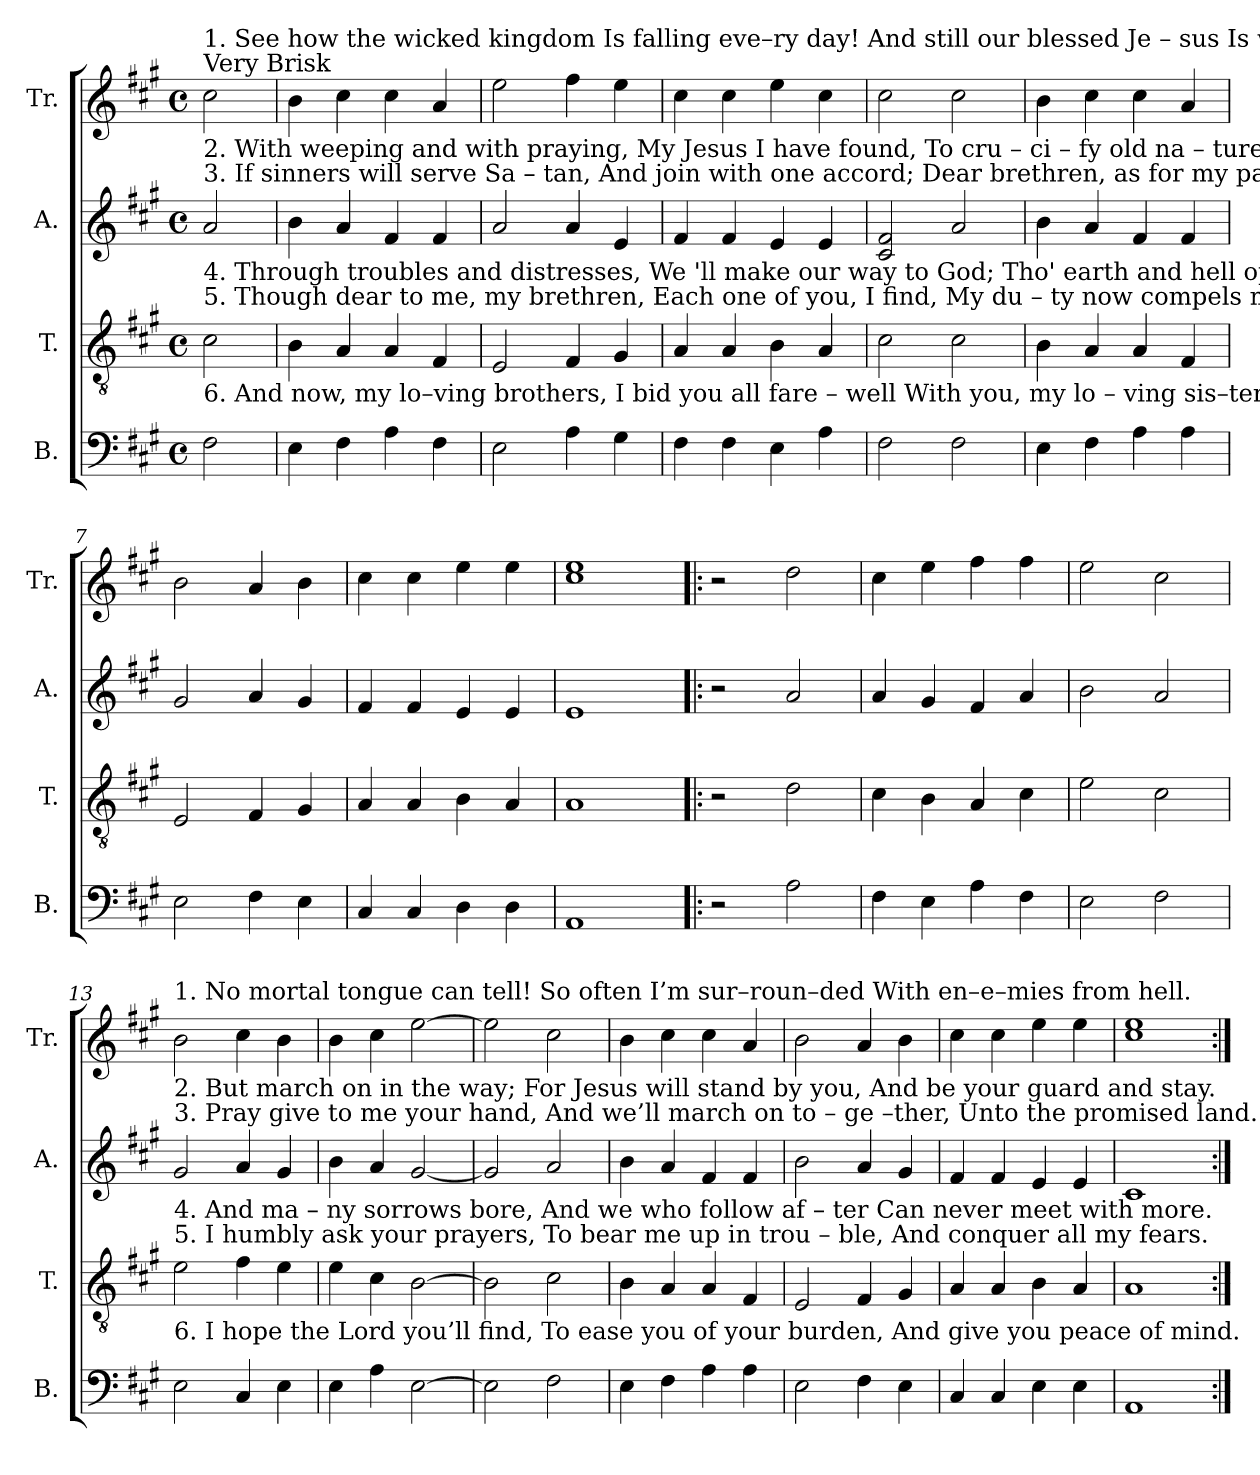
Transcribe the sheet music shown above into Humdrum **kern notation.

**kern	**kern	**kern	**kern
*part4	*part3	*part2	*part1
*staff4	*staff3	*staff2	*staff1
*I"B.	*I"T.	*I"A.	*I"Tr.
*I'B.	*I'T.	*I'A.	*I'Tr.
*clefF4	*clefGv2	*clefG2	*clefG2
*k[f#c#g#]	*k[f#c#g#]	*k[f#c#g#]	*k[f#c#g#]
*M4/4	*M4/4	*M4/4	*M4/4
*met(c)	*met(c)	*met(c)	*met(c)
*MM200	*MM200	*MM200	*MM200
=1	=1	=1	=1
!	!	!	!LO:TX:a:t=Very Brisk
!	!	!	!LO:TX:a:t=1. See   how  the  wicked  kingdom    Is    falling   eve–ry   day!  And   still  our  blessed   Je  – sus   Is   winning  souls  a –way&colon;             But   O,  how  I   am   tempted,
!	!	!	!LO:TX:b:t=2. With weeping and with  praying,   My  Jesus  I  have  found,   To    cru – ci – fy  old   na – ture,  And make his grace abound.          Dear children, don't be  weary,
!	!	!LO:TX:a:t=3. If   sinners   will   serve   Sa – tan,  And join with one accord;  Dear brethren, as  for  my part,  I’m bound to serve the Lord;              And    if  you  will go with me,	!
!	!	!LO:TX:b:t=4. Through troubles and distresses, We 'll make our way to God;  Tho'  earth and hell oppose us,  We'll keep the heavenly road.              Our    Je–sus  went  before  us,	!
!	!LO:TX:a:t=5. Though dear to me, my brethren,  Each one of you, I   find,   My    du – ty  now  compels  me  To  leave  you  all  behind&colon;              But while the parting grieves us,	!	!
!	!LO:TX:b:t=6. And  now,  my  lo–ving  brothers,  I  bid  you  all  fare – well   With you, my lo – ving  sis–ters,   I   can   no  longer  dwell.              Fare – well  to  eve –ry mourner,	!	!
2F#!\	2c#!\	2a!/	2cc#!\
=2	=2	=2	=2
4E!\	4B!\	4b!\	4b!\
4F#!\	4A!/	4a!/	4cc#!\
4A!\	4A!/	4f#!/	4cc#!\
4F#!\	4F#!/	4f#!/	4a!/
=3	=3	=3	=3
2E!\	2E!/	2a!/	2ee!\
4A!\	4F#!/	4a!/	4ff#!\
4G#!\	4G#!/	4e!/	4ee!\
=4	=4	=4	=4
4F#!\	4A!/	4f#!/	4cc#!\
4F#!\	4A!/	4f#!/	4cc#!\
4E!\	4B!\	4e!/	4ee!\
4A!\	4A!/	4e!/	4cc#!\
=5	=5	=5	=5
2F#!\	2c#!\	2c#!/ 2f#!/	2cc#!\
2F#!\	2c#!\	2a!/	2cc#!\
=6	=6	=6	=6
4E!\	4B!\	4b!\	4b!\
4F#!\	4A!/	4a!/	4cc#!\
4A!\	4A!/	4f#!/	4cc#!\
4A!\	4F#!/	4f#!/	4a!/
=7	=7	=7	=7
2E!\	2E!/	2g#!/	2b!\
4F#!\	4F#!/	4a!/	4a!/
4E!\	4G#!/	4g#!/	4b!\
=8	=8	=8	=8
4C#!/	4A!/	4f#!/	4cc#!\
4C#!/	4A!/	4f#!/	4cc#!\
4D!\	4B!\	4e!/	4ee!\
4D!\	4A!/	4e!/	4ee!\
=9	=9	=9	=9
1AA!	1A!	1e!	1cc#! 1ee!
=10!|:	=10!|:	=10!|:	=10!|:
2r	2r	2r	2r
2A!\	2d!\	2a!/	2dd!\
=11	=11	=11	=11
4F#!\	4c#!\	4a!/	4cc#!\
4E!\	4B!\	4g#!/	4ee!\
4A!\	4A!/	4f#!/	4ff#!\
4F#!\	4c#!\	4a!/	4ff#!\
=12	=12	=12	=12
2E!\	2e!\	2b!\	2ee!\
2F#!\	2c#!\	2a!/	2cc#!\
=13	=13	=13	=13
!	!	!	!LO:TX:a:t=1. No mortal tongue can tell!           So      often  I’m  sur–roun–ded  With  en–e–mies  from hell.
!	!	!	!LO:TX:b:t=2. But  march on in the way;            For    Jesus will  stand  by you,  And be your guard and stay.
!	!	!LO:TX:a:t=3. Pray  give  to me your hand,         And we’ll march on to – ge –ther,  Unto  the promised land.	!
!	!	!LO:TX:b:t=4. And  ma – ny  sorrows  bore,        And  we  who  follow     af – ter  Can never meet with more.	!
!	!LO:TX:a:t=5. I  humbly  ask  your  prayers,        To     bear  me  up  in   trou – ble,  And  conquer all my fears.	!	!
!	!LO:TX:b:t=6.  I  hope  the  Lord you’ll find,       To    ease  you  of your burden, And give you peace of mind.	!	!
2E!\	2e!\	2g#!/	2b!\
4C#!/	4f#!\	4a!/	4cc#!\
4E!\	4e!\	4g#!/	4b!\
=14	=14	=14	=14
4E!\	4e!\	4b!\	4b!\
4A!\	4c#!\	4a!/	4cc#!\
[2E!\	[2B!\	[2g#!/	[2ee!\
=15	=15	=15	=15
2E!\]	2B!\]	2g#!/]	2ee!\]
2F#!\	2c#!\	2a!/	2cc#!\
=16	=16	=16	=16
4E!\	4B!\	4b!\	4b!\
4F#!\	4A!/	4a!/	4cc#!\
4A!\	4A!/	4f#!/	4cc#!\
4A!\	4F#!/	4f#!/	4a!/
=17	=17	=17	=17
2E!\	2E!/	2b!\	2b!\
4F#!\	4F#!/	4a!/	4a!/
4E!\	4G#!/	4g#!/	4b!\
=18	=18	=18	=18
4C#!/	4A!/	4f#!/	4cc#!\
4C#!/	4A!/	4f#!/	4cc#!\
4E!\	4B!\	4e!/	4ee!\
4E!\	4A!/	4e!/	4ee!\
=19	=19	=19	=19
1AA!	1A!	1c#!	1cc#! 1ee!
=:|!	=:|!	=:|!	=:|!
*-	*-	*-	*-
